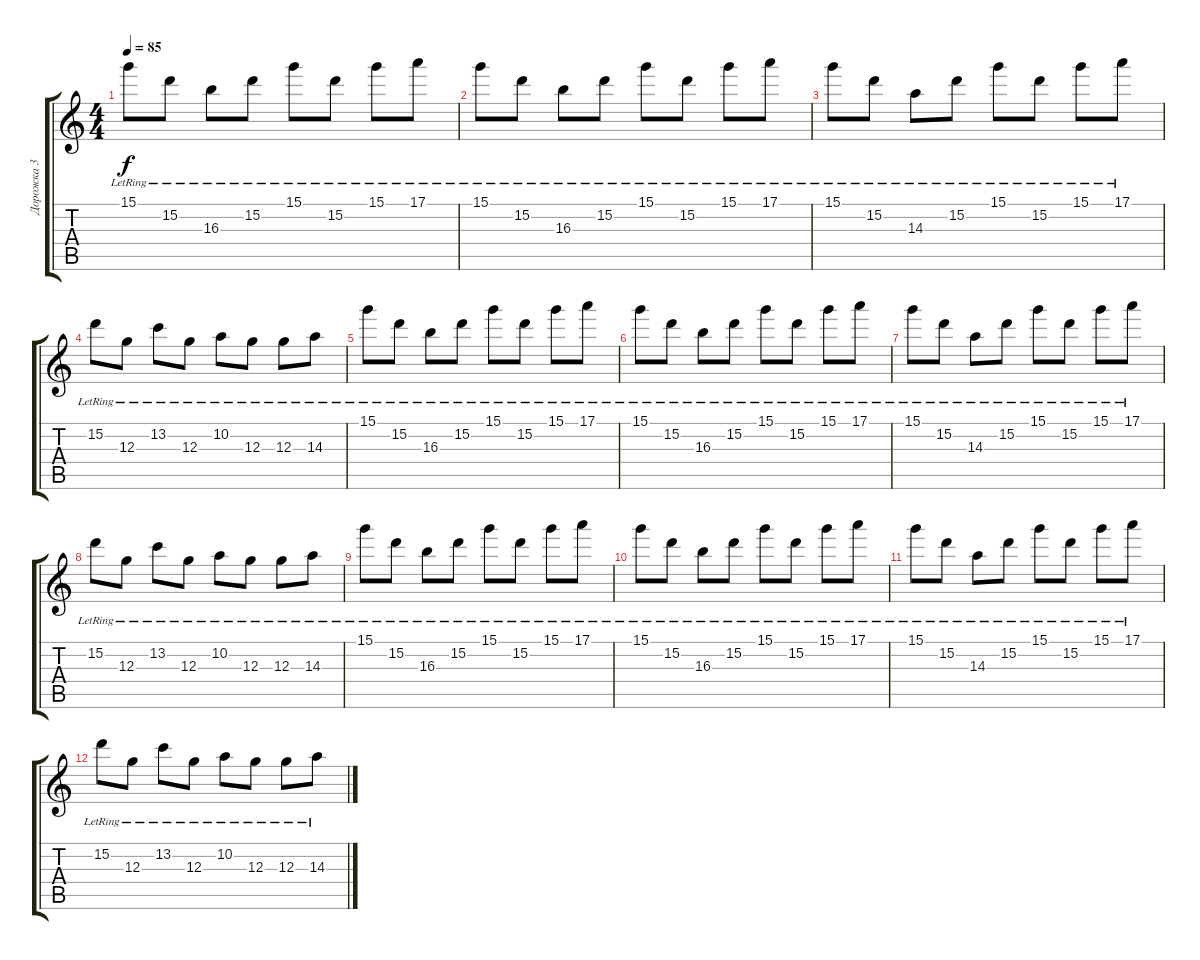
\track ("Дорожка 3" "Дорожка 3") {instrument electricguitarjazz}
\staff {score tabs}
\tuning (E4 B3 G3 D3 A2 E2) {hide}
\ts (4 4)
\tempo 85
\clef g2
\ks c
15.1{lr}.8{dy f} 15.2{lr}.8 16.3{lr}.8 15.2{lr}.8 15.1{lr}.8 15.2{lr}.8 15.1{lr}.8 17.1{lr}.8 |
15.1{lr}.8 15.2{lr}.8 16.3{lr}.8 15.2{lr}.8 15.1{lr}.8 15.2{lr}.8 15.1{lr}.8 17.1{lr}.8 |
15.1{lr}.8 15.2{lr}.8 14.3{lr}.8 15.2{lr}.8 15.1{lr}.8 15.2{lr}.8 15.1{lr}.8 17.1{lr}.8 |
15.2{lr}.8 12.3{lr}.8 13.2{lr}.8 12.3{lr}.8 10.2{lr}.8 12.3{lr}.8 12.3{lr}.8 14.3{lr}.8 |
15.1{lr}.8 15.2{lr}.8 16.3{lr}.8 15.2{lr}.8 15.1{lr}.8 15.2{lr}.8 15.1{lr}.8 17.1{lr}.8 |
15.1{lr}.8 15.2{lr}.8 16.3{lr}.8 15.2{lr}.8 15.1{lr}.8 15.2{lr}.8 15.1{lr}.8 17.1{lr}.8 |
15.1{lr}.8 15.2{lr}.8 14.3{lr}.8 15.2{lr}.8 15.1{lr}.8 15.2{lr}.8 15.1{lr}.8 17.1{lr}.8 |
15.2{lr}.8 12.3{lr}.8 13.2{lr}.8 12.3{lr}.8 10.2{lr}.8 12.3{lr}.8 12.3{lr}.8 14.3{lr}.8 |
15.1{lr}.8 15.2{lr}.8 16.3{lr}.8 15.2{lr}.8 15.1{lr}.8 15.2{lr}.8 15.1{lr}.8 17.1{lr}.8 |
15.1{lr}.8 15.2{lr}.8 16.3{lr}.8 15.2{lr}.8 15.1{lr}.8 15.2{lr}.8 15.1{lr}.8 17.1{lr}.8 |
15.1{lr}.8 15.2{lr}.8 14.3{lr}.8 15.2{lr}.8 15.1{lr}.8 15.2{lr}.8 15.1{lr}.8 17.1{lr}.8 |
15.2{lr}.8 12.3{lr}.8 13.2{lr}.8 12.3{lr}.8 10.2{lr}.8 12.3{lr}.8 12.3{lr}.8 14.3{lr}.8
